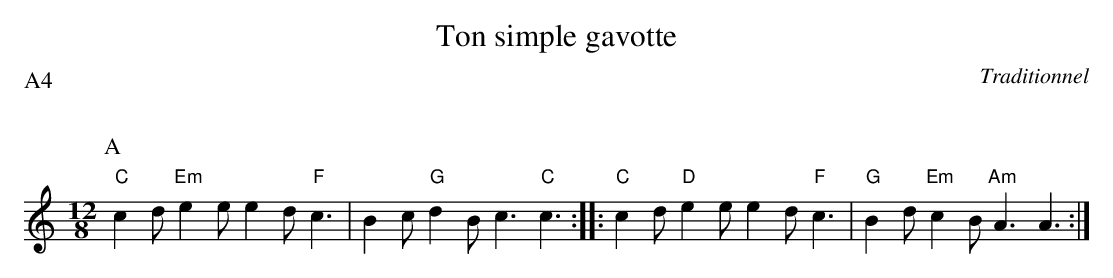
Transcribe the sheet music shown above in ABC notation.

X:1
T:Ton simple gavotte
C:Traditionnel
Q:C3=156
P:A4
M:12/8
K:C
P:A
\large
"C"c2 d "Em"e2 e e2 d "F"c3|B2 c "G"d2 B c3 "C"c3::\
"C"c2 d "D"e2 e e2 d "F"c3|"G"B2 d "Em"c2 B "Am"A3 A3:|
\bigskip
